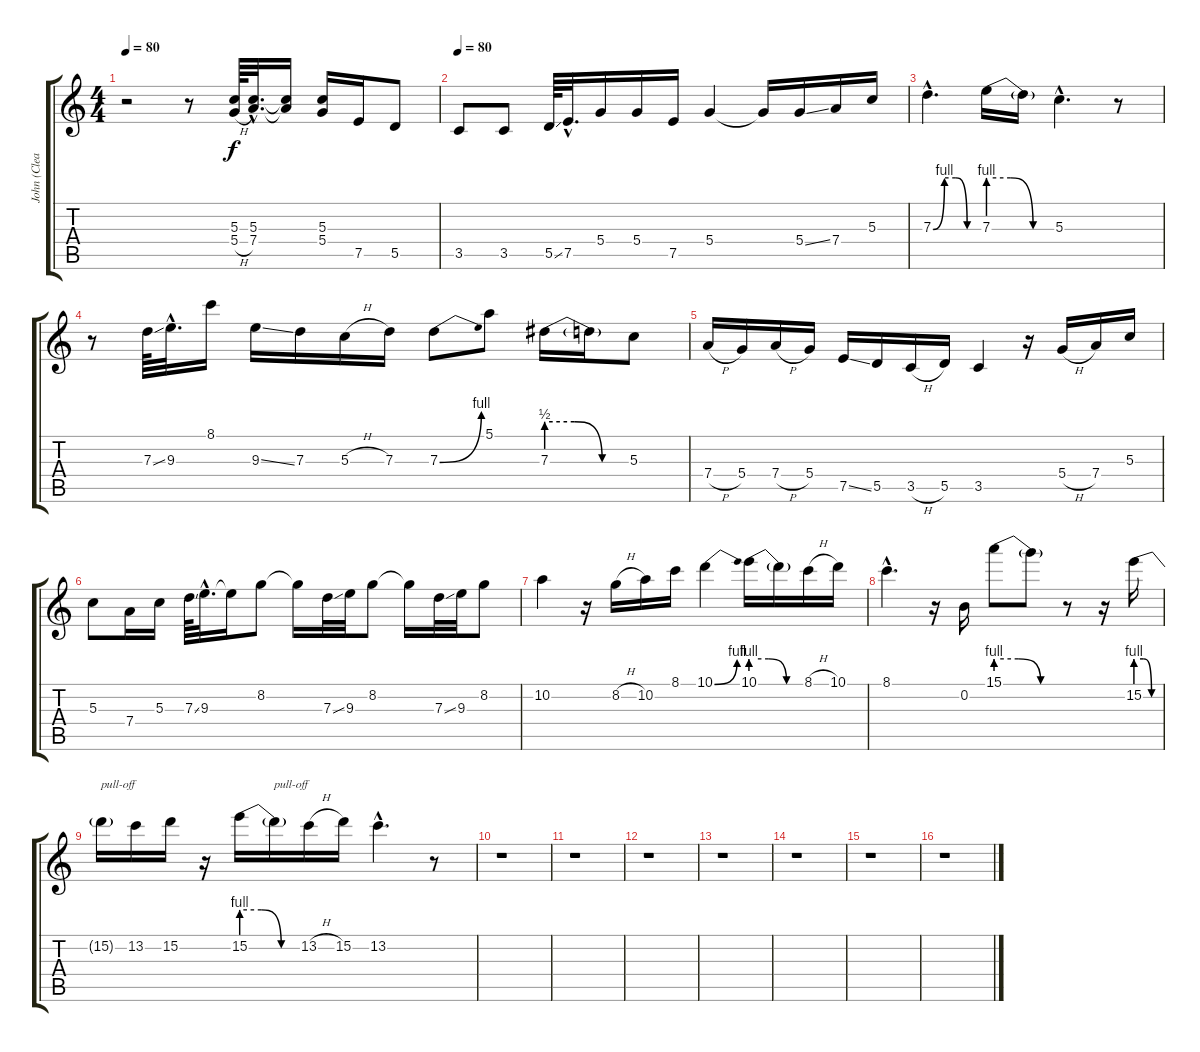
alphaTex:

\track ("John (Clean Solo - Gtr 1)" "John (Clea") {instrument electricguitarclean}
\staff {score tabs}
\tuning (E4 B3 G3 D3 A2 E2) {hide}
\ts (4 4)
\tempo 80
\clef g2
\ks c
r.2{dy f} r.8 (5.3 5.4{h}).64 (5.3{hac} 7.4{hac}).32{d} (5.3{t} 7.4{t}).16 (5.3 5.4).16 7.5.16 5.5.8 |
\tempo 80
3.5.8 3.5.8 5.5{ss}.64 7.5{hac}.32{d} 5.4.16 5.4.16 7.5.16 5.4.4 5.4{t}.16 5.4{ss}.16 7.4.16 5.3.16 |
7.3{be (custom 0 0 15 4 30 4 45 0 60 0) hac}.4{d} 7.3{be (custom 0 4 20 4 40 0 60 0)}.16 7.3{t}.16 5.3{hac}.4{d} r.8 |
r.8 7.3{ss}.64 9.3{hac}.32{d} 8.1.16 9.3{ss}.16 7.3.16 5.3{h}.16 7.3.16 7.3{be (bend 0 0 60 4)}.8 5.1.8 7.3{be (custom 0 2 20 2 40 0 60 0)}.16 7.3{t}.16 5.3.8 |
7.4{h}.16 5.4.16 7.4{h}.16 5.4.16 7.5{ss}.16 5.5.16 3.5{h}.16 5.5.16 3.5.4 r.16 5.4{h}.16 7.4.16 5.3.16 |
5.3.8 7.4.16 5.3.16 7.3{ss}.64 9.3{hac}.32{d} 9.3{t}.16 8.2.8 8.2{t}.16 7.3{ss}.32 9.3.32 8.2.8 8.2{t}.16 7.3{ss}.32 9.3.32 8.2.8 |
10.2.4 r.16 8.2{h}.16 10.2.16 8.1.16 10.1{be (bend 0 0 60 4)}.4 10.1{be (custom 0 4 20 4 40 0 60 0)}.16 10.1{t}.16 8.1{h}.16 10.1.16 |
8.1{hac}.4{d} r.16 0.2.16 15.1{be (custom 0 4 20 4 40 0 60 0)}.8 15.1{t}.8 r.8 r.16 15.2{be (custom 0 4 20 4 40 0 60 0)}.16 |
15.2{t}.16{txt "pull-off"} 13.2.16 15.2.16 r.16 15.2{be (custom 0 4 20 4 40 0 60 0)}.16 15.2{t}.16{txt "pull-off"} 13.2{h}.16 15.2.16 13.2{hac}.4{d} r.8 |
r.1 |
r.1 |
r.1 |
r.1 |
r.1 |
r.1 |
r.1
